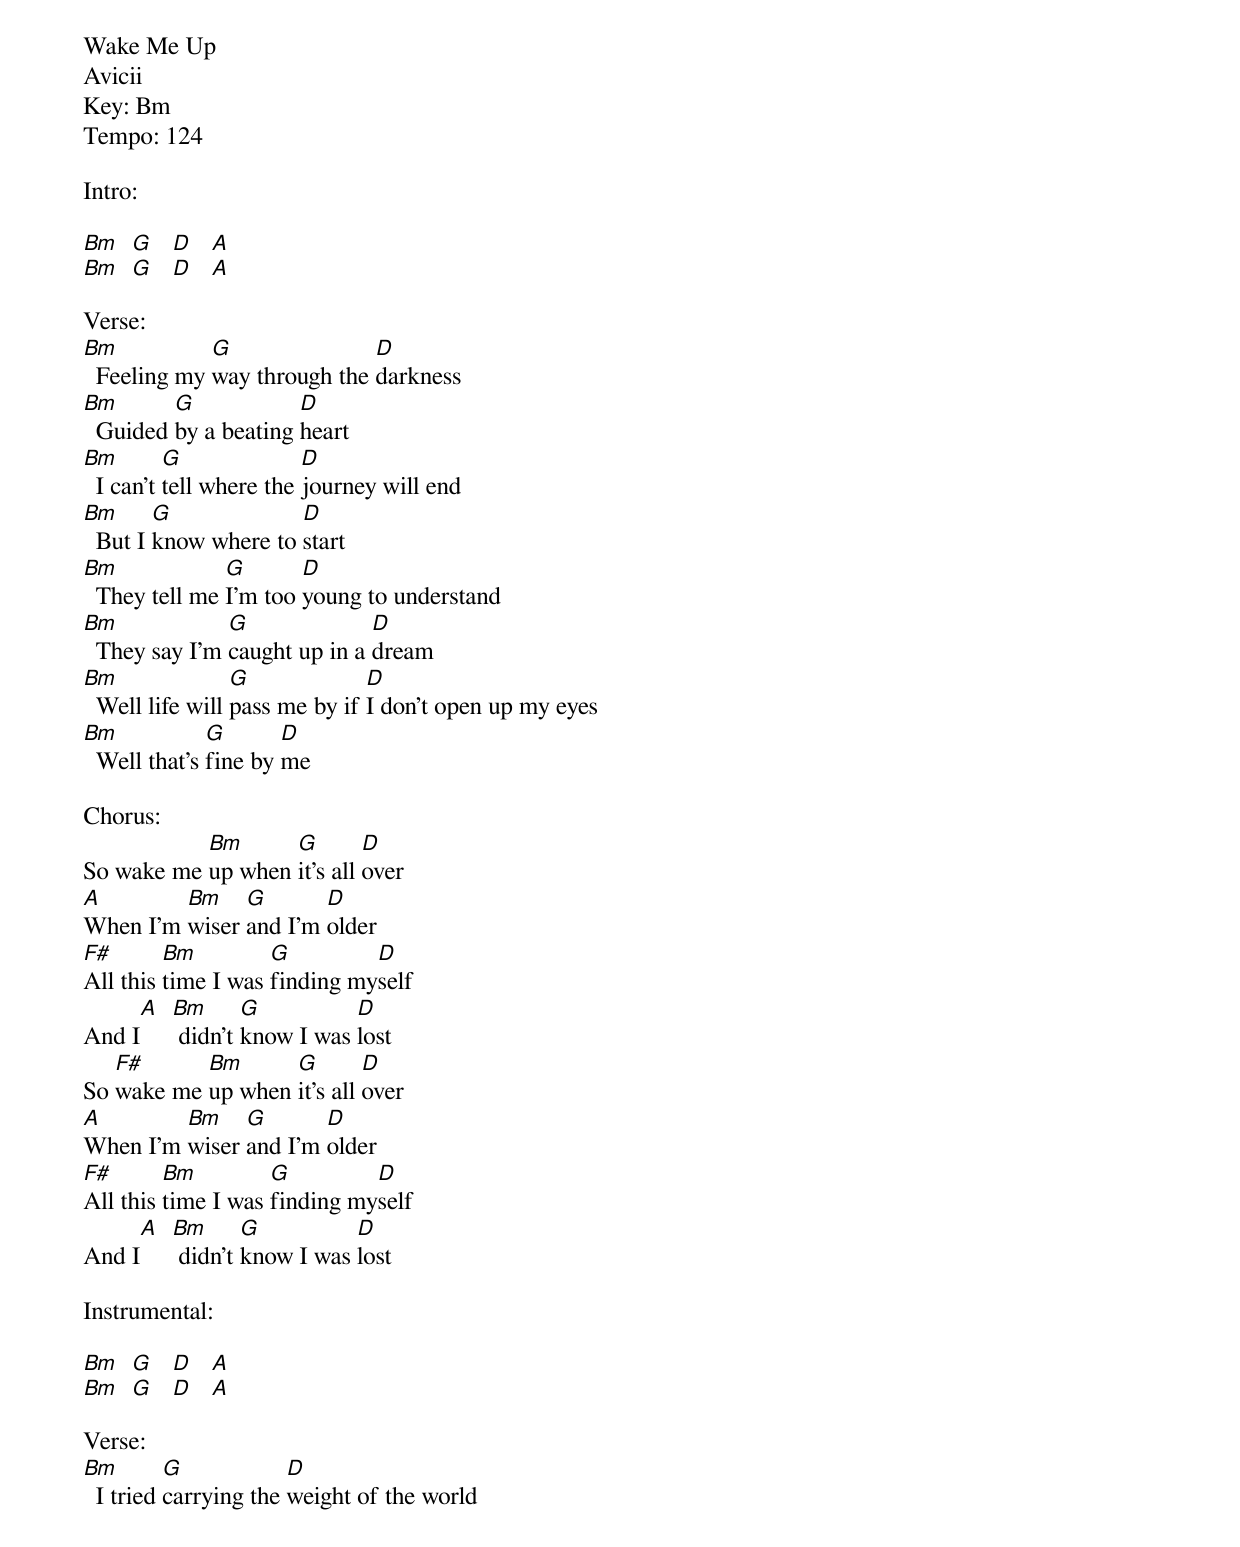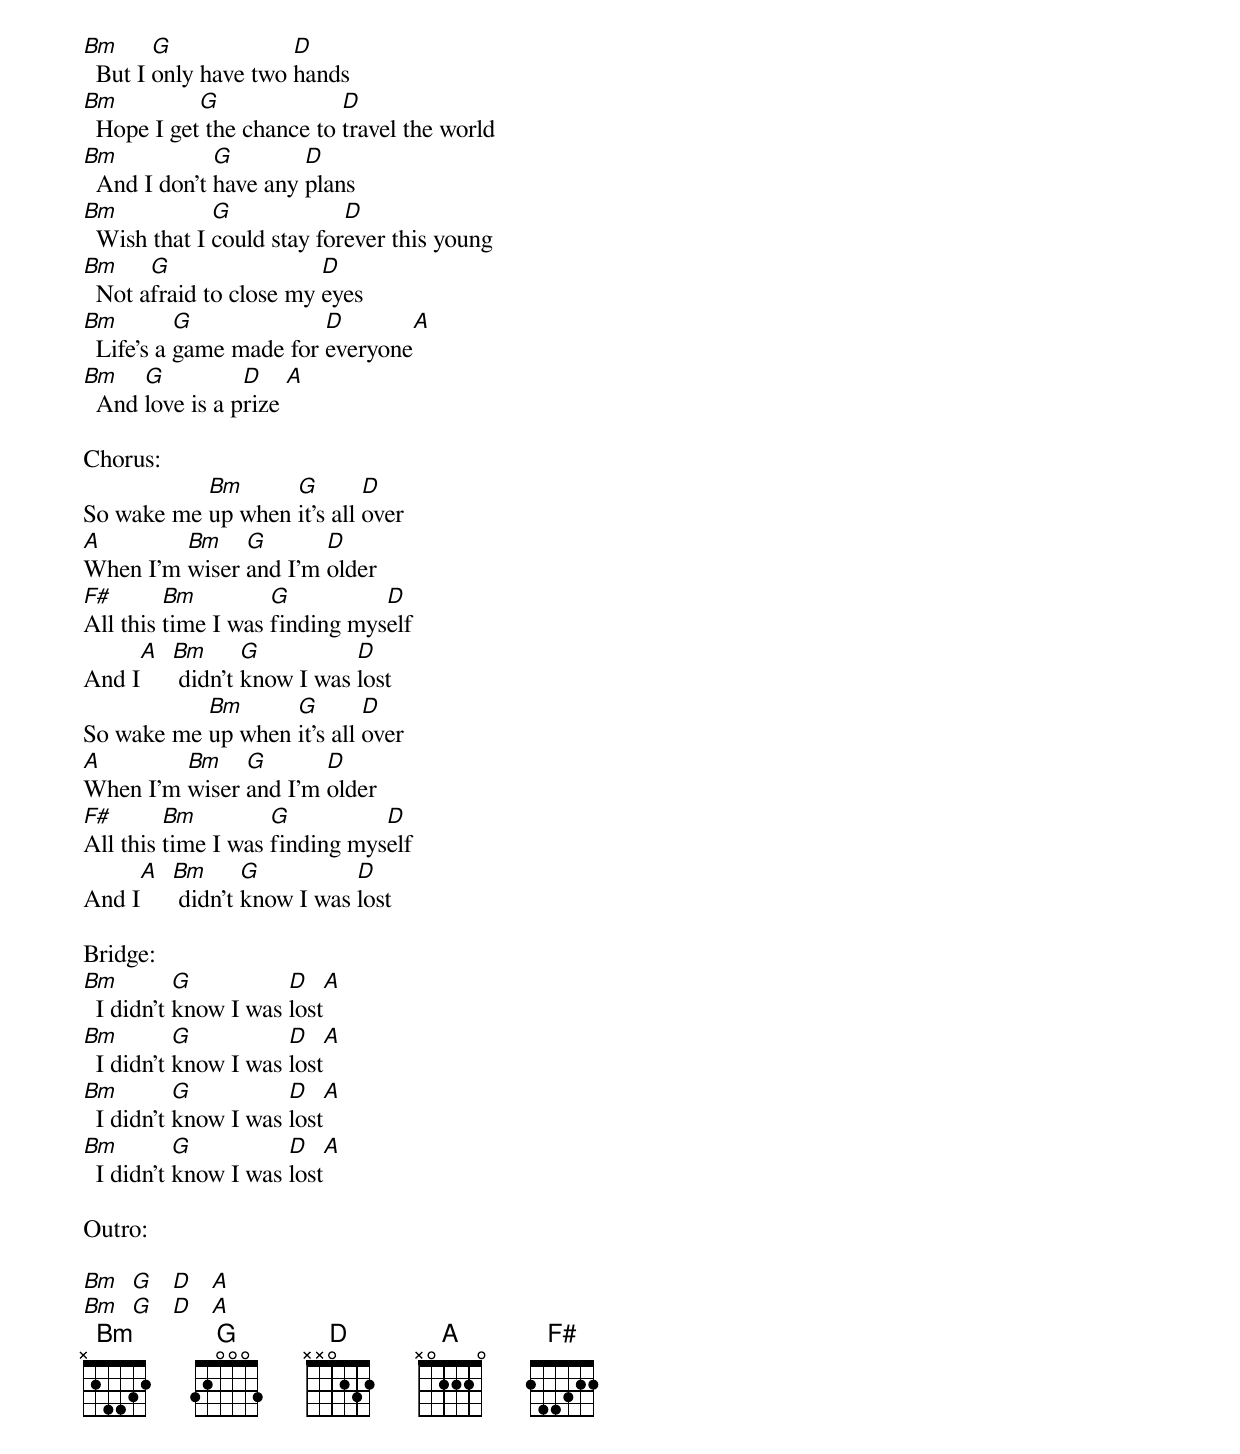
Wake Me Up
Avicii
Key: Bm
Tempo: 124

Intro:

[Bm]  [G]   [D]   [A]
[Bm]  [G]   [D]   [A]

Verse:
[Bm]  Feeling my [G]way through the [D]darkness
[Bm]  Guided [G]by a beating [D]heart
[Bm]  I can’t [G]tell where the [D]journey will end
[Bm]  But I [G]know where to [D]start
[Bm]  They tell me [G]I’m too [D]young to understand
[Bm]  They say I’m [G]caught up in a [D]dream
[Bm]  Well life will [G]pass me by if [D]I don’t open up my eyes
[Bm]  Well that’s [G]fine by [D]me
{end_of_verse}

Chorus:
So wake me [Bm]up when [G]it’s all [D]over
[A]When I’m [Bm]wiser [G]and I’m [D]older
[F#]All this [Bm]time I was [G]finding my[D]self
And I[A]  [Bm] didn’t [G]know I was [D]lost
So [F#]wake me [Bm]up when [G]it’s all [D]over
[A]When I’m [Bm]wiser [G]and I’m [D]older
[F#]All this [Bm]time I was [G]finding my[D]self
And I[A]  [Bm] didn’t [G]know I was [D]lost
{end_of_chorus}

Instrumental:

[Bm]  [G]   [D]   [A]
[Bm]  [G]   [D]   [A]

Verse:
[Bm]  I tried [G]carrying the [D]weight of the world
[Bm]  But I [G]only have two [D]hands
[Bm]  Hope I get[G] the chance to [D]travel the world
[Bm]  And I don’t [G]have any [D]plans
[Bm]  Wish that I [G]could stay for[D]ever this young
[Bm]  Not a[G]fraid to close my [D]eyes
[Bm]  Life’s a [G]game made for [D]everyone[A]
[Bm]  And [G]love is a p[D]rize [A]

Chorus:
So wake me [Bm]up when [G]it’s all [D]over
[A]When I’m [Bm]wiser [G]and I’m [D]older
[F#]All this [Bm]time I was [G]finding mys[D]elf
And I[A]  [Bm] didn’t [G]know I was [D]lost
So wake me [Bm]up when [G]it’s all [D]over
[A]When I’m [Bm]wiser [G]and I’m [D]older
[F#]All this [Bm]time I was [G]finding mys[D]elf
And I[A]  [Bm] didn’t [G]know I was [D]lost
{end_of_chorus}

Bridge:
[Bm]  I didn’t [G]know I was [D]lost[A]
[Bm]  I didn’t [G]know I was [D]lost[A]
[Bm]  I didn’t [G]know I was [D]lost[A]
[Bm]  I didn’t [G]know I was [D]lost[A]

Outro:

[Bm]  [G]   [D]   [A]
[Bm]  [G]   [D]   [A]
